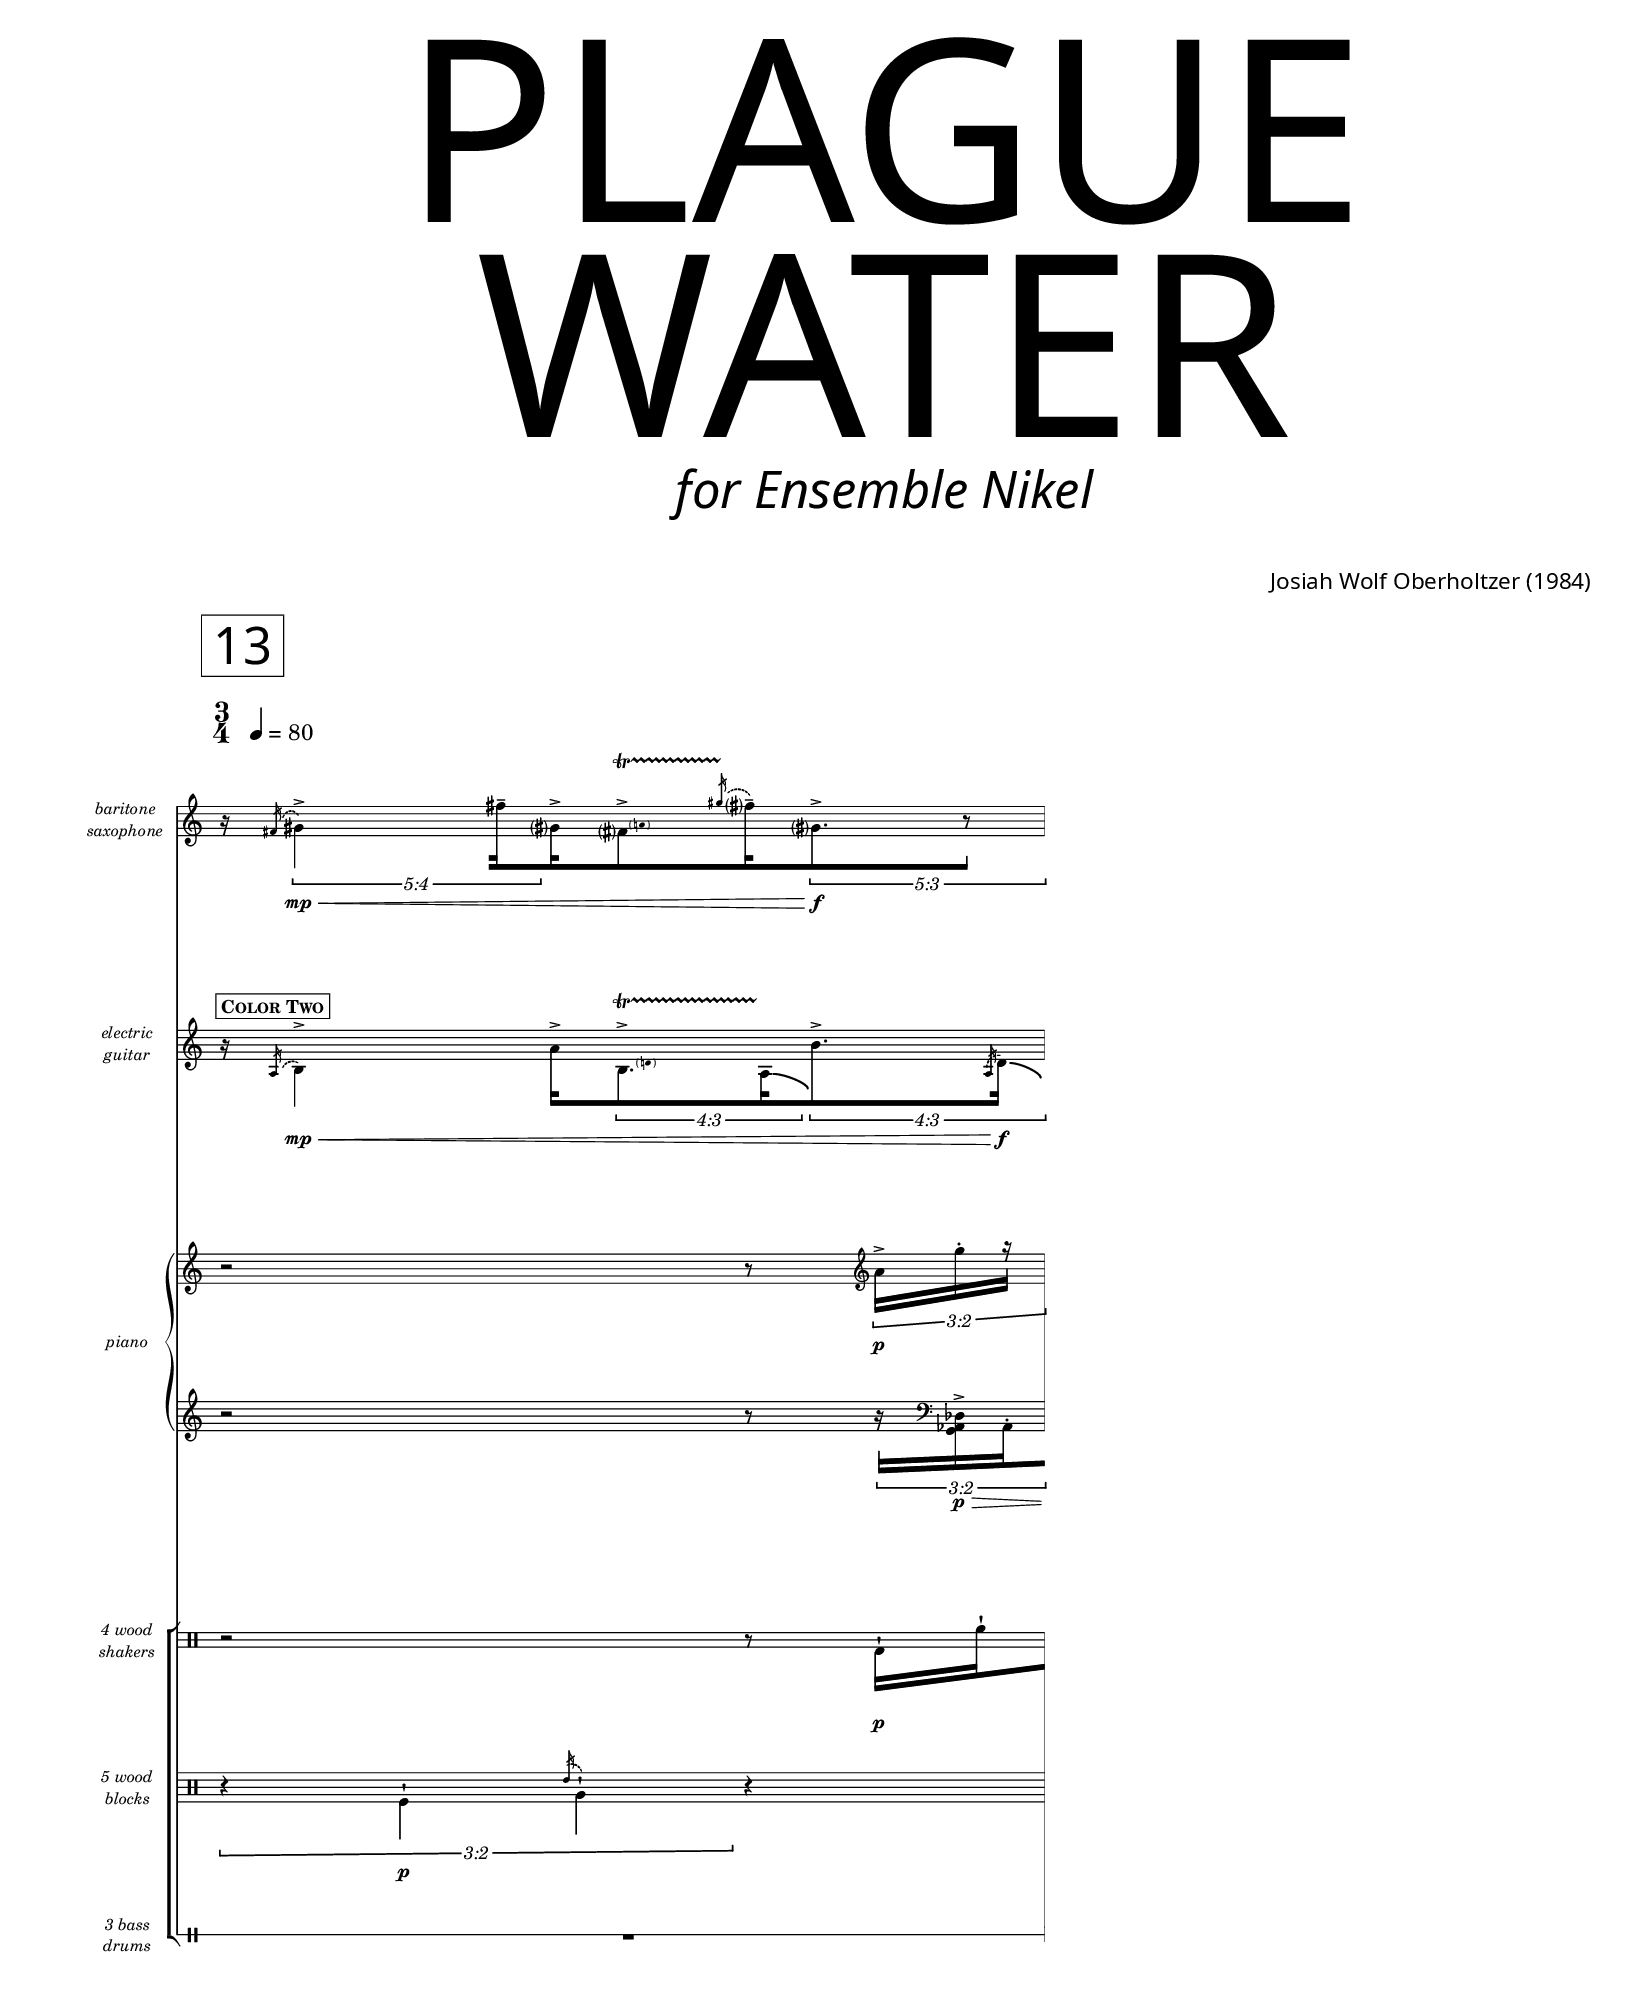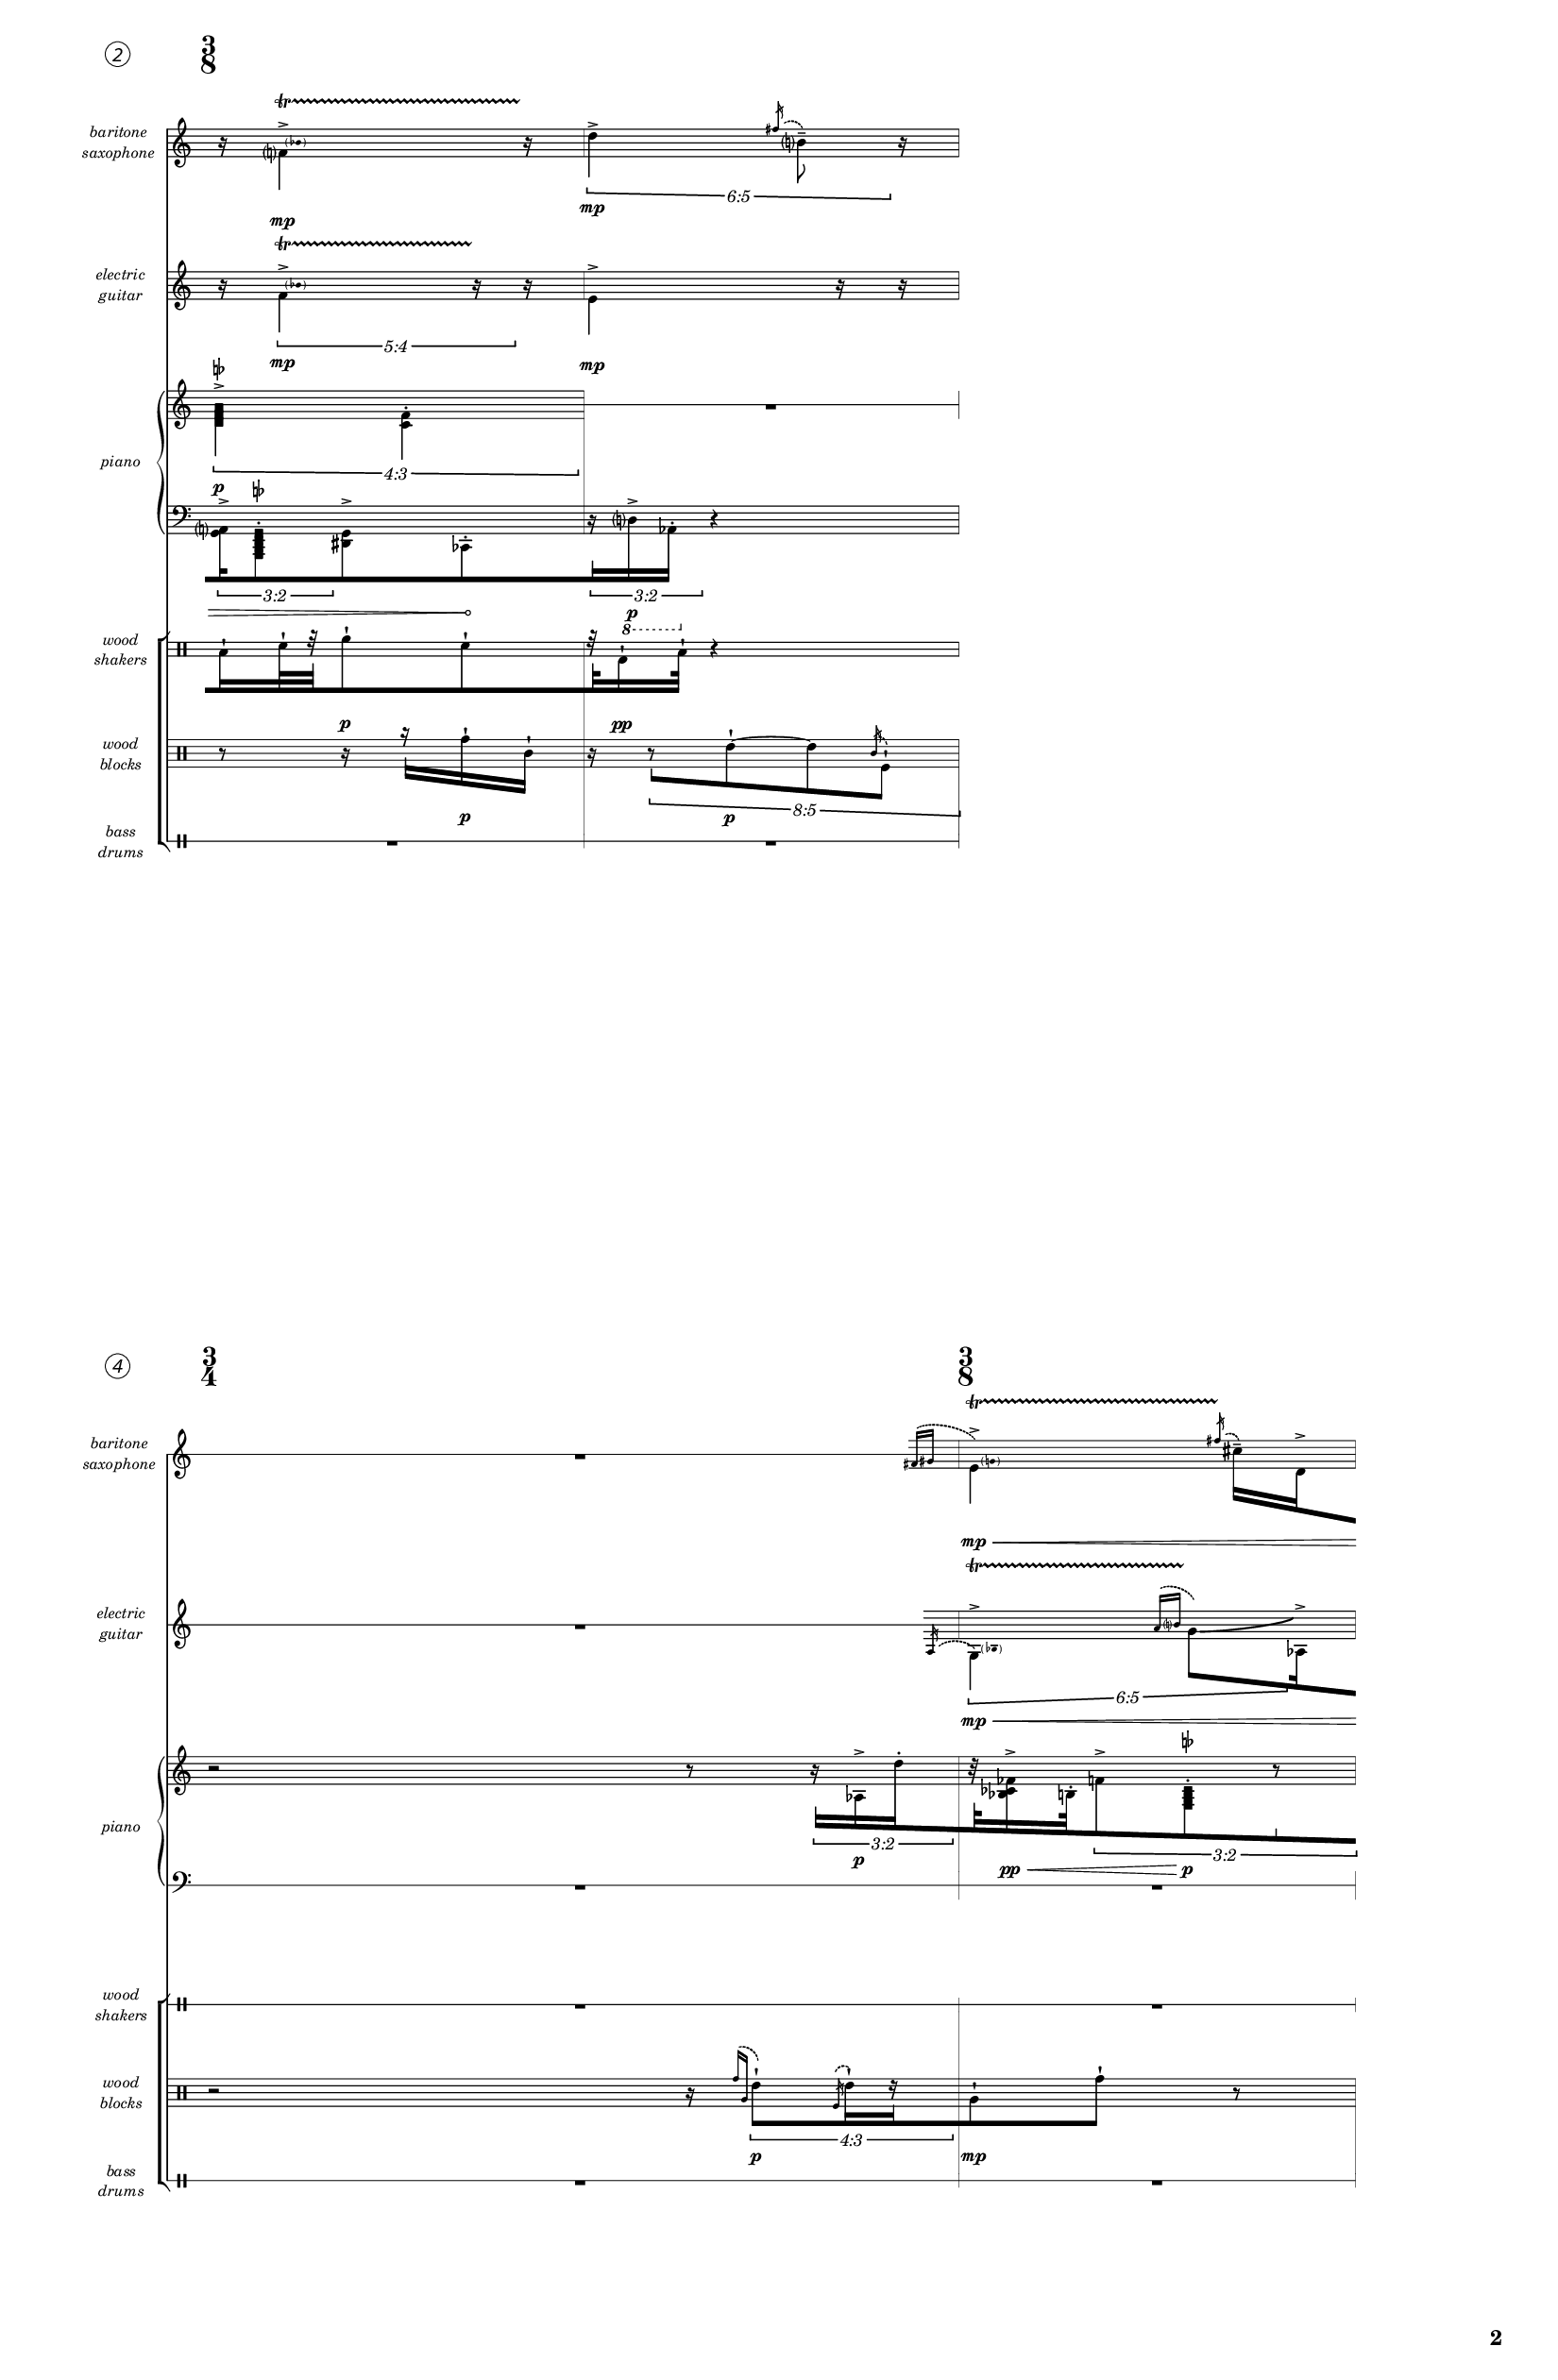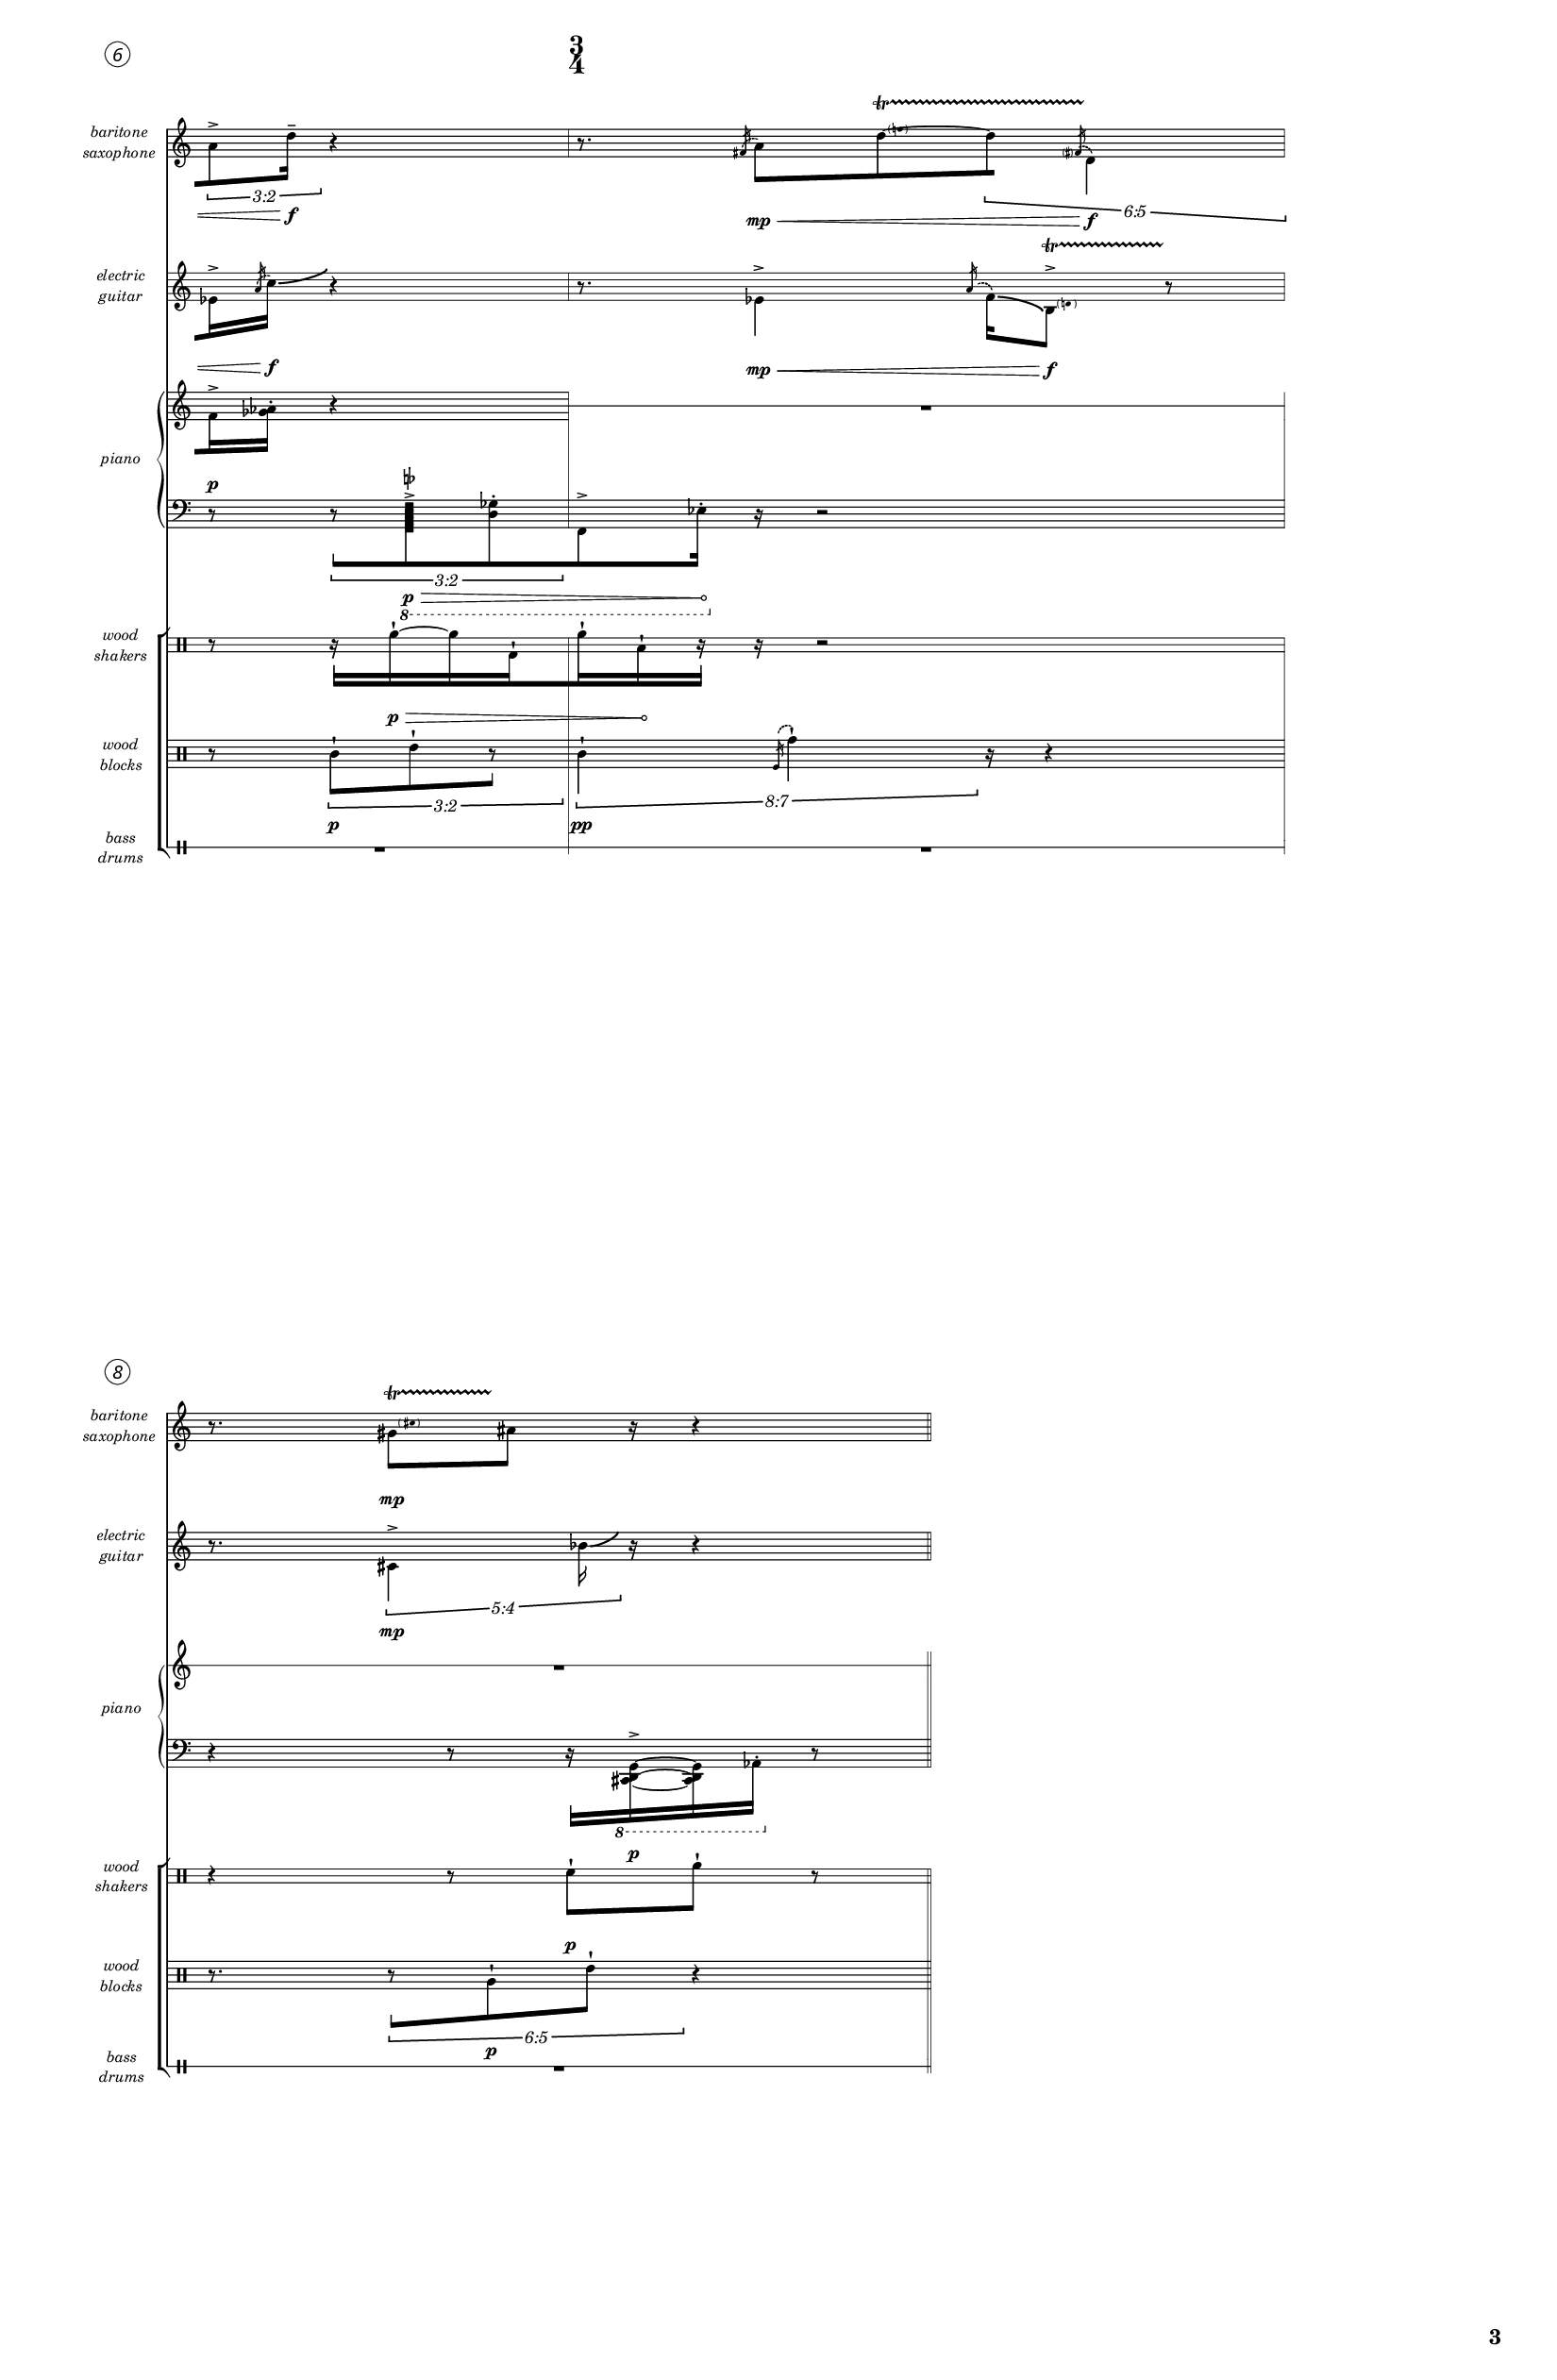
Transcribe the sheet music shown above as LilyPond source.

\version "2.19.2"
\language "english"

#(ly:set-option 'relative-includes #t)

\include "../../stylesheets/plague-water-header.ily"
\include "../../stylesheets/plague-water-layout.ily"
\include "../../stylesheets/plague-water-paper.ily"
\include "../../stylesheets/plague-water-parts.ily"

\score {
	\context Score = "Plague Water Score" \with {
		\override HorizontalBracket #'color = #red
	} <<
		\tag score.saxophone.guitar.piano.percussion
		\context TimeSignatureContext = "TimeSignatureContext" {
			{
				\mark \markup { \override #'(box-padding . 0.5) \box 13 }
				\tempo 4=80
				\time 3/4
				s1 * 3/4
			}
			{
				\time 3/8
				s1 * 3/8
			}
			{
				s1 * 3/8
			}
			{
				\time 3/4
				s1 * 3/4
			}
			{
				\time 3/8
				s1 * 3/8
			}
			{
				s1 * 3/8
			}
			{
				\time 3/4
				s1 * 3/4
			}
			{
				s1 * 3/4
			}
		}
		\tag score.saxophone
		\context SaxophoneStaffGroup = "Saxophone Staff Group" <<
			\context SaxophoneStaff = "Saxophone Staff" {
				\clef "treble"
				\transpose ef, c'
				\context Voice = "Saxophone Voice" {
					{
						{
							\afterGrace
							r16
							{
								\override Flag #'stroke-style = #"grace"
								\override Stem #'length = #8
								a,16 \(
								\revert Flag #'stroke-style
								\revert Stem #'length
							}
						}
					}
					{
						\times 4/5 {
							b,4 -\accent \) \< \mp
							\set stemLeftBeamCount = 2
							\set stemRightBeamCount = 1
							a16 -\tenuto [
						}
						{
							\set stemLeftBeamCount = 1
							\set stemRightBeamCount = 2
							b,16 -\accent
						}
						{
							\set stemLeftBeamCount = 1
							\set stemRightBeamCount = 1
							\afterGrace
							\pitchedTrill
							a,8 -\accent \startTrillSpan c
							{
								\override Flag #'stroke-style = #"grace"
								\override Stem #'length = #8
								b16 \(
								\revert Flag #'stroke-style
								\revert Stem #'length
							}
							<> \stopTrillSpan
							\set stemLeftBeamCount = 1
							\set stemRightBeamCount = 2
							a16 -\tenuto \)
						}
						\tweak #'text #tuplet-number::calc-fraction-text
						\times 3/5 {
							\set stemLeftBeamCount = 1
							\set stemRightBeamCount = 1
							b,8. -\accent \f
							\set stemLeftBeamCount = 1
							\set stemRightBeamCount = 0
							r8 ]
						}
					}
					{
						{
							r16
						}
					}
					{
						{
							\pitchedTrill
							af,4 -\accent \mp \startTrillSpan df
							<> \stopTrillSpan
						}
					}
					{
						{
							r16
						}
					}
					{
						\tweak #'text #tuplet-number::calc-fraction-text
						\times 5/6 {
							\afterGrace
							f4 -\accent \mp
							{
								\override Flag #'stroke-style = #"grace"
								\override Stem #'length = #8
								a16 \(
								\revert Flag #'stroke-style
								\revert Stem #'length
							}
							\set stemLeftBeamCount = 1
							\set stemRightBeamCount = 0
							d8 -\tenuto \)
						}
					}
					{
						{
							r16
						}
						{
							\stopStaff
							\once \override Staff.StaffSymbol.line-count = 1
							\startStaff
							\afterGrace
							R1 * 3/4
							{
								\override Flag #'stroke-style = #"grace"
								\override Stem #'length = #8
								\stopStaff
								\startStaff
								\override Beam #'positions = #beam::place-broken-parts-individually
								a,16 [ \(
								b,16 ]
								\revert Beam #'positions
								\revert Flag #'stroke-style
								\revert Stem #'length
							}
							\stopStaff
							\startStaff
						}
					}
					{
						{
							\afterGrace
							\pitchedTrill
							g,4 -\accent \) \< \mp \startTrillSpan bf,
							{
								\override Flag #'stroke-style = #"grace"
								\override Stem #'length = #8
								a16 \(
								\revert Flag #'stroke-style
								\revert Stem #'length
							}
							<> \stopTrillSpan
							\set stemLeftBeamCount = 0
							\set stemRightBeamCount = 2
							e16 -\tenuto \) [
						}
						{
							\set stemLeftBeamCount = 2
							\set stemRightBeamCount = 1
							f,16 -\accent
						}
						\times 2/3 {
							\set stemLeftBeamCount = 1
							\set stemRightBeamCount = 1
							c8 -\accent
							\set stemLeftBeamCount = 2
							\set stemRightBeamCount = 0
							f16 -\tenuto ] \f
						}
					}
					{
						{
							r4
						}
						{
							\afterGrace
							r8.
							{
								\override Flag #'stroke-style = #"grace"
								\override Stem #'length = #8
								a,16 \(
								\revert Flag #'stroke-style
								\revert Stem #'length
							}
						}
					}
					{
						{
							\set stemLeftBeamCount = 0
							\set stemRightBeamCount = 1
							c8 \) [ \< \mp
							\set stemLeftBeamCount = 1
							\set stemRightBeamCount = 1
							\pitchedTrill
							f8 ~ \startTrillSpan af
						}
						\tweak #'text #tuplet-number::calc-fraction-text
						\times 5/6 {
							\set stemLeftBeamCount = 1
							\set stemRightBeamCount = 1
							\afterGrace
							f8 ]
							{
								\override Flag #'stroke-style = #"grace"
								\override Stem #'length = #8
								a,16 \(
								\revert Flag #'stroke-style
								\revert Stem #'length
							}
							<> \stopTrillSpan
							f,4 \f \)
						}
					}
					{
						{
							r8.
						}
					}
					{
						{
							\set stemLeftBeamCount = 0
							\set stemRightBeamCount = 1
							\pitchedTrill
							b,8 \mp [ \startTrillSpan e
							<> \stopTrillSpan
							\set stemLeftBeamCount = 1
							\set stemRightBeamCount = 0
							cs8 ]
						}
					}
					{
						{
							r16
							r4
						}
					}
				}
			}
		>>
		\tag score.guitar
		\context GuitarStaffGroup = "Guitar Staff Group" <<
			\context GuitarStaff = "Guitar Staff" {
				\clef "treble"
				\transpose c c'
				\context Voice = "Guitar Voice" {
					{
						{
							\afterGrace
							r16
								^ \markup {
									\box
										\pad-around
											#0.5
											\large
												\bold
													\caps
														"Color Two"
									}
							{
								\override Flag #'stroke-style = #"grace"
								\override Stem #'length = #8
								a,16 \(
								\revert Flag #'stroke-style
								\revert Stem #'length
							}
						}
					}
					{
						{
							b,4 -\accent \) \< \mp
						}
						{
							\set stemLeftBeamCount = -1
							\set stemRightBeamCount = 2
							a16 -\accent [
						}
						\tweak #'text #tuplet-number::calc-fraction-text
						\times 3/4 {
							\set stemLeftBeamCount = 1
							\set stemRightBeamCount = 1
							\pitchedTrill
							b,8. -\accent \startTrillSpan d
							<> \stopTrillSpan
							\set stemLeftBeamCount = 1
							\set stemRightBeamCount = 2
							a,16 - \bendAfter #'-4.0
						}
						\tweak #'text #tuplet-number::calc-fraction-text
						\times 3/4 {
							\set stemLeftBeamCount = 1
							\set stemRightBeamCount = 1
							\afterGrace
							b8. -\accent
							{
								\override Flag #'stroke-style = #"grace"
								\override Stem #'length = #8
								a,16 \(
								\revert Flag #'stroke-style
								\revert Stem #'length
							}
							\set stemLeftBeamCount = 2
							\set stemRightBeamCount = 0
							d16 - \bendAfter #'-4.0 ] \f \)
						}
					}
					{
						{
							r16
						}
					}
					{
						\times 4/5 {
							\pitchedTrill
							f4 -\accent \mp \startTrillSpan bf
							<> \stopTrillSpan
							\set stemLeftBeamCount = 2
							\set stemRightBeamCount = 0
							r16
						}
					}
					{
						{
							r16
						}
					}
					{
						{
							e4 -\accent \mp
							\set stemLeftBeamCount = 2
							\set stemRightBeamCount = 0
							r16
						}
					}
					{
						{
							r16
						}
						{
							\stopStaff
							\once \override Staff.StaffSymbol.line-count = 1
							\startStaff
							\afterGrace
							R1 * 3/4
							{
								\override Flag #'stroke-style = #"grace"
								\override Stem #'length = #8
								\stopStaff
								\startStaff
								a,16 \(
								\revert Flag #'stroke-style
								\revert Stem #'length
							}
							\stopStaff
							\startStaff
						}
					}
					{
						\tweak #'text #tuplet-number::calc-fraction-text
						\times 5/6 {
							\afterGrace
							\pitchedTrill
							g,4 -\accent \) \< \mp \startTrillSpan bf,
							{
								\override Flag #'stroke-style = #"grace"
								\override Stem #'length = #8
								\override Beam #'positions = #beam::place-broken-parts-individually
								a16 [ \(
								b16 ]
								\revert Beam #'positions
								\revert Flag #'stroke-style
								\revert Stem #'length
							}
							<> \stopTrillSpan
							\set stemLeftBeamCount = 0
							\set stemRightBeamCount = 1
							g8 - \bendAfter #'4.0 \) [
						}
						{
							\set stemLeftBeamCount = 2
							\set stemRightBeamCount = 1
							af,16 -\accent
						}
						{
							\set stemLeftBeamCount = 1
							\set stemRightBeamCount = 2
							\afterGrace
							ef16 -\accent
							{
								\override Flag #'stroke-style = #"grace"
								\override Stem #'length = #8
								a16 \(
								\revert Flag #'stroke-style
								\revert Stem #'length
							}
							\set stemLeftBeamCount = 2
							\set stemRightBeamCount = 0
							c'16 - \bendAfter #'4.0 ] \f \)
						}
					}
					{
						{
							r4
						}
						{
							r8.
						}
					}
					{
						{
							\afterGrace
							ef4 -\accent \< \mp
							{
								\override Flag #'stroke-style = #"grace"
								\override Stem #'length = #8
								a16 \(
								\revert Flag #'stroke-style
								\revert Stem #'length
							}
							\set stemLeftBeamCount = 0
							\set stemRightBeamCount = 2
							f16 - \bendAfter #'-4.0 \) [
						}
						{
							\set stemLeftBeamCount = 1
							\set stemRightBeamCount = 0
							\pitchedTrill
							b,8 -\accent ] \f \startTrillSpan d
							<> \stopTrillSpan
						}
					}
					{
						{
							r8
						}
						{
							r8.
						}
					}
					{
						\times 4/5 {
							cs4 -\accent \mp
							\set stemLeftBeamCount = 2
							\set stemRightBeamCount = 0
							bf16 - \bendAfter #'4.0
						}
					}
					{
						{
							r16
							r4
						}
					}
				}
			}
		>>
		\tag score.piano
		\context PianoStaffGroup = "Piano Staff Group" <<
			\context PianoUpperStaff = "Piano Upper Staff" {
				\context Voice = "Piano RH Voice" {
					{
						{
							r2
							r8
						}
					}
					{
						\times 2/3 {
							\set stemLeftBeamCount = 0
							\set stemRightBeamCount = 2
							\clef treble
							a'16 -\accent \p [
							\set stemLeftBeamCount = 2
							\set stemRightBeamCount = 2
							<g''>16 -\staccato
							\set stemLeftBeamCount = 2
							\set stemRightBeamCount = -1
							r16 ]
						}
						\tweak #'text #tuplet-number::calc-fraction-text
						\times 3/4 {
							\once \override Accidental.stencil = ##f
							\once \override AccidentalCautionary.stencil = ##f
							\once \override Arpeggio.X-offset = #-2
							\once \override NoteHead.stencil = #ly:text-interface::print
							\once \override NoteHead.text = \markup {
								\filled-box #'(-0.6 . 0.6) #'(-0.7 . 0.7) #0.25
							}
							<d' f' a'>4 -\accent \p
								^ \markup {
									\center-align
										\concat
											{
												\natural
												\flat
											}
									}
							<c' f'>4 -\staccato
						}
					}
					{
						{
							\stopStaff
							\once \override Staff.StaffSymbol.line-count = 1
							\startStaff
							R1 * 3/8
							\stopStaff
							\startStaff
						}
						{
							r2
							r8
						}
					}
					{
						\times 2/3 {
							\set stemLeftBeamCount = 0
							\set stemRightBeamCount = 2
							r16 [
							\set stemLeftBeamCount = 2
							\set stemRightBeamCount = 2
							af16 -\accent \p
							\set stemLeftBeamCount = 2
							\set stemRightBeamCount = 1
							<d''>16 -\staccato
						}
						{
							\set stemLeftBeamCount = 1
							\set stemRightBeamCount = 3
							r32
							\set stemLeftBeamCount = 2
							\set stemRightBeamCount = 2
							<bf cf' ff'>16 -\accent \< \pp
							\set stemLeftBeamCount = 3
							\set stemRightBeamCount = 1
							b32 -\staccato
						}
						\times 2/3 {
							\set stemLeftBeamCount = 1
							\set stemRightBeamCount = 1
							f'8 -\accent
							\once \override Accidental.stencil = ##f
							\once \override AccidentalCautionary.stencil = ##f
							\once \override Arpeggio.X-offset = #-2
							\once \override NoteHead.stencil = #ly:text-interface::print
							\once \override NoteHead.text = \markup {
								\filled-box #'(-0.6 . 0.6) #'(-0.7 . 0.7) #0.25
							}
							\set stemLeftBeamCount = 1
							\set stemRightBeamCount = 1
							<f a c'>8 -\staccato \p
								^ \markup {
									\center-align
										\concat
											{
												\natural
												\flat
											}
									}
							\set stemLeftBeamCount = 1
							\set stemRightBeamCount = 1
							r8
						}
						{
							\set stemLeftBeamCount = 1
							\set stemRightBeamCount = 2
							f'16 -\accent \p
							\set stemLeftBeamCount = 2
							\set stemRightBeamCount = 0
							<gf' af'>16 -\staccato ]
						}
					}
					{
						{
							r4
						}
						{
							\stopStaff
							\once \override Staff.StaffSymbol.line-count = 1
							\startStaff
							R1 * 3/4
						}
						{
							R1 * 3/4
							\stopStaff
							\startStaff
						}
					}
				}
			}
			\context PianoLowerStaff = "Piano Lower Staff" {
				\context Voice = "Piano LH Voice" {
					{
						{
							r2
							r8
						}
					}
					{
						\times 2/3 {
							\set stemLeftBeamCount = 0
							\set stemRightBeamCount = 2
							r16 [
							\override Hairpin #'circled-tip = ##t
							\set stemLeftBeamCount = 2
							\set stemRightBeamCount = 2
							\clef bass
							<g, af, df>16 -\accent \> \p
							\set stemLeftBeamCount = 2
							\set stemRightBeamCount = 1
							af,16 -\staccato
						}
						\times 2/3 {
							\set stemLeftBeamCount = 1
							\set stemRightBeamCount = 2
							<g, a,>16 -\accent
							\once \override Accidental.stencil = ##f
							\once \override AccidentalCautionary.stencil = ##f
							\once \override Arpeggio.X-offset = #-2
							\once \override NoteHead.stencil = #ly:text-interface::print
							\once \override NoteHead.text = \markup {
								\filled-box #'(-0.6 . 0.6) #'(-0.7 . 0.7) #0.25
							}
							\set stemLeftBeamCount = 1
							\set stemRightBeamCount = 1
							<a,, c, e, g,>8 -\staccato
								^ \markup {
									\center-align
										\concat
											{
												\natural
												\flat
											}
									}
						}
						{
							\set stemLeftBeamCount = 1
							\set stemRightBeamCount = 1
							<ds, g,>8 -\accent
							\set stemLeftBeamCount = 1
							\set stemRightBeamCount = 1
							<cf,>8 -\staccato \!
							\revert Hairpin #'circled-tip
						}
						\times 2/3 {
							\set stemLeftBeamCount = 1
							\set stemRightBeamCount = 2
							r16
							\set stemLeftBeamCount = 2
							\set stemRightBeamCount = 2
							\ottava #-1
							d,16 -\accent \p
							\set stemLeftBeamCount = 2
							\set stemRightBeamCount = 0
							af,,16 -\staccato ]
							\ottava #0
						}
					}
					{
						{
							r4
						}
						{
							\stopStaff
							\once \override Staff.StaffSymbol.line-count = 1
							\startStaff
							R1 * 3/4
						}
						{
							R1 * 3/8
							\stopStaff
							\startStaff
						}
						{
							r8
						}
					}
					{
						\times 2/3 {
							\set stemLeftBeamCount = 0
							\set stemRightBeamCount = 1
							r8 [
							\once \override Accidental.stencil = ##f
							\once \override AccidentalCautionary.stencil = ##f
							\once \override Arpeggio.X-offset = #-2
							\once \override NoteHead.stencil = #ly:text-interface::print
							\once \override NoteHead.text = \markup {
								\filled-box #'(-0.6 . 0.6) #'(-0.7 . 0.7) #0.25
							}
							\override Hairpin #'circled-tip = ##t
							\set stemLeftBeamCount = 1
							\set stemRightBeamCount = 1
							\ottava #-1
							<g,, b,, d, f,>8 -\accent \> \p
								^ \markup {
									\center-align
										\concat
											{
												\natural
												\flat
											}
									}
							\set stemLeftBeamCount = 1
							\set stemRightBeamCount = 1
							<d, gf,>8 -\staccato
						}
						{
							\set stemLeftBeamCount = 1
							\set stemRightBeamCount = 1
							f,,8 -\accent
							\set stemLeftBeamCount = 2
							\set stemRightBeamCount = 0
							<ef,>16 -\staccato ] \!
							\ottava #0
							\revert Hairpin #'circled-tip
						}
					}
					{
						{
							r16
							r2
						}
						{
							r4
							r8
						}
					}
					{
						{
							\set stemLeftBeamCount = 0
							\set stemRightBeamCount = 2
							r16 [
							\set stemLeftBeamCount = 2
							\set stemRightBeamCount = 2
							\ottava #-1
							<cs,, d,, g,,>16 -\accent \p ~
							\set stemLeftBeamCount = 2
							\set stemRightBeamCount = 2
							<cs,, d,, g,,>16
							\set stemLeftBeamCount = 2
							\set stemRightBeamCount = 0
							af,,16 -\staccato ]
							\ottava #0
						}
					}
					{
						{
							r8
						}
					}
				}
			}
			\context Dynamics = "Piano Pedals" {
				{
					{
						R1 * 3/4
					}
					{
						R1 * 3/8
					}
					{
						R1 * 3/8
					}
					{
						R1 * 3/4
					}
					{
						R1 * 3/8
					}
					{
						R1 * 3/8
					}
					{
						R1 * 3/4
					}
					{
						R1 * 3/4
					}
				}
			}
		>>
		\tag score.percussion
		\context PercussionStaffGroup = "Percussion Staff Group" <<
			\context PercussionShakerStaff = "Percussion Shaker Staff" {
				\clef "percussion"
				\context Voice = "Percussion Shaker Voice" {
					{
						{
							r2
							r8
						}
					}
					{
						{
							\set stemLeftBeamCount = 0
							\set stemRightBeamCount = 2
							g16 -\staccatissimo \p [
							\set stemLeftBeamCount = 2
							\set stemRightBeamCount = 1
							f'16 -\staccatissimo
						}
						{
							\set stemLeftBeamCount = 1
							\set stemRightBeamCount = 2
							b16 -\staccatissimo
							\set stemLeftBeamCount = 2
							\set stemRightBeamCount = 3
							d'32 -\staccatissimo
							\set stemLeftBeamCount = 3
							\set stemRightBeamCount = 1
							r32
						}
						{
							\set stemLeftBeamCount = 1
							\set stemRightBeamCount = 1
							f'8 -\staccatissimo \p
							\set stemLeftBeamCount = 1
							\set stemRightBeamCount = 1
							d'8 -\staccatissimo
						}
						{
							\set stemLeftBeamCount = 1
							\set stemRightBeamCount = 3
							r32
							\set stemLeftBeamCount = 2
							\set stemRightBeamCount = 2
							g16 -\staccatissimo \pp
							\set stemLeftBeamCount = 3
							\set stemRightBeamCount = 0
							b32 -\staccatissimo ]
						}
					}
					{
						{
							r4
						}
						{
							\stopStaff
							\once \override Staff.StaffSymbol.line-count = 1
							\startStaff
							R1 * 3/4
						}
						{
							R1 * 3/8
							\stopStaff
							\startStaff
						}
						{
							r8
						}
					}
					{
						{
							\set stemLeftBeamCount = 0
							\set stemRightBeamCount = 2
							r16 [
							\override Hairpin #'circled-tip = ##t
							\set stemLeftBeamCount = 2
							\set stemRightBeamCount = 2
							f'16 -\staccatissimo ~ \> \p
							\set stemLeftBeamCount = 2
							\set stemRightBeamCount = 2
							f'16
							\set stemLeftBeamCount = 2
							\set stemRightBeamCount = 1
							g16 -\staccatissimo
						}
						{
							\set stemLeftBeamCount = 1
							\set stemRightBeamCount = 2
							f'16 -\staccatissimo
							\set stemLeftBeamCount = 2
							\set stemRightBeamCount = 2
							b16 -\staccatissimo \!
							\revert Hairpin #'circled-tip
							\set stemLeftBeamCount = 2
							\set stemRightBeamCount = 0
							r16 ]
						}
					}
					{
						{
							r16
							r2
						}
						{
							r4
							r8
						}
					}
					{
						{
							\set stemLeftBeamCount = 0
							\set stemRightBeamCount = 1
							d'8 -\staccatissimo \p [
							\set stemLeftBeamCount = 1
							\set stemRightBeamCount = 0
							f'8 -\staccatissimo ]
						}
					}
					{
						{
							r8
						}
					}
				}
			}
			\context PercussionWoodblockStaff = "Percussion Woodblock Staff" {
				\clef "percussion"
				\context Voice = "Percussion Woodblock Voice" {
					{
						\times 2/3 {
							r4
							\afterGrace
							f4 -\staccatissimo \p
							{
								\override Flag #'stroke-style = #"grace"
								\override Stem #'length = #8
								e'16 \(
								\revert Flag #'stroke-style
								\revert Stem #'length
							}
							a4 -\staccatissimo \)
						}
					}
					{
						{
							r4
						}
						{
							r8
							r16
						}
					}
					{
						{
							\set stemLeftBeamCount = 0
							\set stemRightBeamCount = 2
							r16 [
							\set stemLeftBeamCount = 2
							\set stemRightBeamCount = 2
							g'16 -\staccatissimo \p
							\set stemLeftBeamCount = 2
							\set stemRightBeamCount = 0
							c'16 -\staccatissimo ]
						}
					}
					{
						{
							r16
						}
					}
					{
						\tweak #'text #tuplet-number::calc-fraction-text
						\times 5/8 {
							\set stemLeftBeamCount = 0
							\set stemRightBeamCount = 1
							r8 [
							\set stemLeftBeamCount = 1
							\set stemRightBeamCount = 1
							e'8 -\staccatissimo \p ~
							\set stemLeftBeamCount = 1
							\set stemRightBeamCount = 1
							\afterGrace
							e'8
							{
								\override Flag #'stroke-style = #"grace"
								\override Stem #'length = #8
								c'16 \(
								\revert Flag #'stroke-style
								\revert Stem #'length
							}
							\set stemLeftBeamCount = 1
							\set stemRightBeamCount = 0
							f8 -\staccatissimo ] \)
						}
					}
					{
						{
							r2
							\afterGrace
							r16
							{
								\override Flag #'stroke-style = #"grace"
								\override Stem #'length = #8
								\override Beam #'positions = #beam::place-broken-parts-individually
								g'16 [ \(
								a16 ]
								\revert Beam #'positions
								\revert Flag #'stroke-style
								\revert Stem #'length
							}
						}
					}
					{
						\tweak #'text #tuplet-number::calc-fraction-text
						\times 3/4 {
							\set stemLeftBeamCount = 0
							\set stemRightBeamCount = 1
							\afterGrace
							e'8 -\staccatissimo \p \) [
							{
								\override Flag #'stroke-style = #"grace"
								\override Stem #'length = #8
								f16 \(
								\revert Flag #'stroke-style
								\revert Stem #'length
							}
							\set stemLeftBeamCount = 1
							\set stemRightBeamCount = 2
							e'16 -\staccatissimo \)
							\set stemLeftBeamCount = 2
							\set stemRightBeamCount = 1
							r16
						}
						{
							\set stemLeftBeamCount = 1
							\set stemRightBeamCount = 1
							a8 -\staccatissimo \mp
							\set stemLeftBeamCount = 1
							\set stemRightBeamCount = 0
							g'8 -\staccatissimo ]
						}
					}
					{
						{
							r8
						}
						{
							r8
						}
					}
					{
						\times 2/3 {
							\set stemLeftBeamCount = 0
							\set stemRightBeamCount = 1
							c'8 -\staccatissimo \p [
							\set stemLeftBeamCount = 1
							\set stemRightBeamCount = 1
							e'8 -\staccatissimo
							\set stemLeftBeamCount = 1
							\set stemRightBeamCount = -1
							r8 ]
						}
						\tweak #'text #tuplet-number::calc-fraction-text
						\times 7/8 {
							\afterGrace
							c'4 -\staccatissimo \pp
							{
								\override Flag #'stroke-style = #"grace"
								\override Stem #'length = #8
								f16 \(
								\revert Flag #'stroke-style
								\revert Stem #'length
							}
							g'4 -\staccatissimo \)
						}
					}
					{
						{
							r16
							r4
						}
						{
							r8.
						}
					}
					{
						\tweak #'text #tuplet-number::calc-fraction-text
						\times 5/6 {
							\set stemLeftBeamCount = 0
							\set stemRightBeamCount = 1
							r8 [
							\set stemLeftBeamCount = 1
							\set stemRightBeamCount = 1
							a8 -\staccatissimo \p
							\set stemLeftBeamCount = 1
							\set stemRightBeamCount = 0
							e'8 -\staccatissimo ]
						}
					}
					{
						{
							r4
						}
					}
				}
			}
			\context PercussionDrumStaff = "Percussion Drum Staff" {
				\clef "percussion"
				\context Voice = "Percussion Drum Voice" {
					{
						{
							\stopStaff
							\once \override Staff.StaffSymbol.line-count = 1
							\startStaff
							R1 * 3/4
						}
						{
							R1 * 3/8
						}
						{
							R1 * 3/8
						}
						{
							R1 * 3/4
						}
						{
							R1 * 3/8
						}
						{
							R1 * 3/8
						}
						{
							R1 * 3/4
						}
						{
							R1 * 3/4
							\bar "||"
							\stopStaff
							\startStaff
						}
					}
				}
			}
		>>
	>>
}